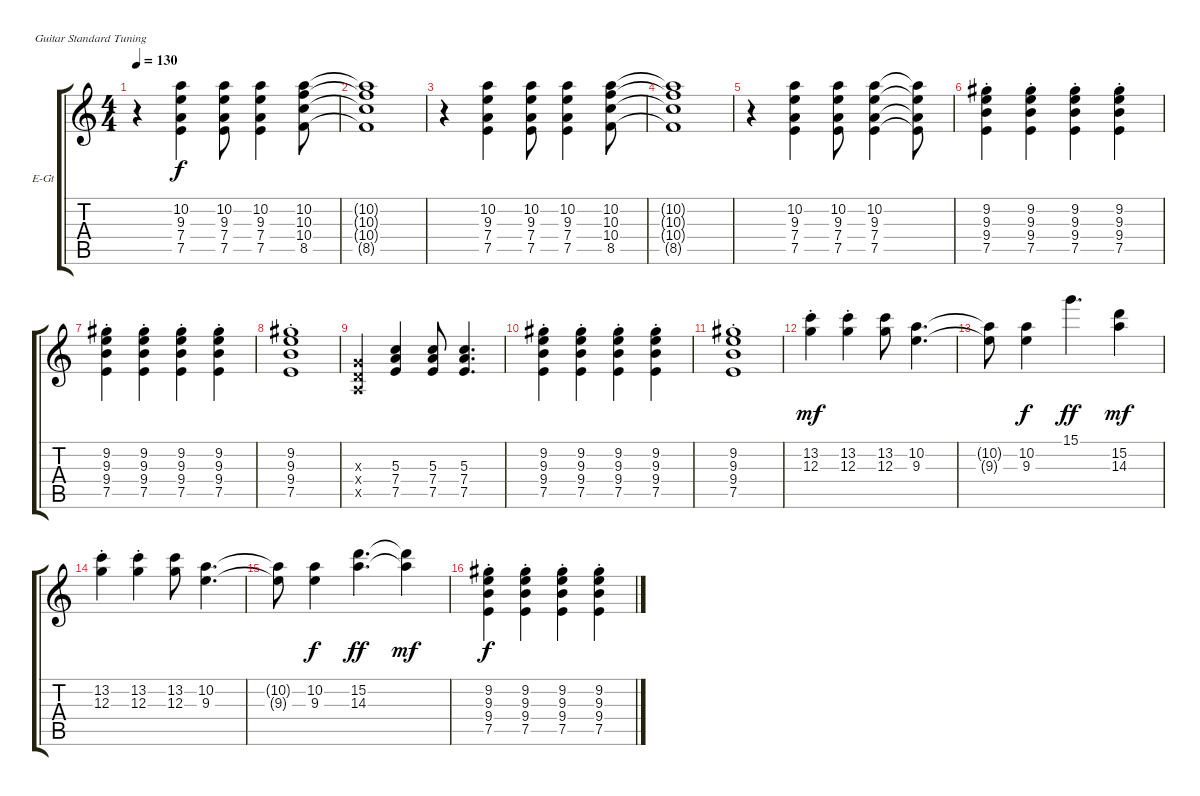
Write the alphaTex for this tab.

\defaultSystemsLayout 4
\bracketExtendMode groupsimilarinstruments
\firstSystemTrackNameOrientation horizontal
\otherSystemsTrackNameOrientation horizontal
\track ("Ю. Каспарян " "E-Gt") {instrument overdrivenguitar}
\staff {score tabs}
\tuning (E4 B3 G3 D3 A2 E2)
\ts (4 4)
\tempo 130
\clef g2
\ks c
r.4{dy f} (7.5 7.4 9.3 10.2).4 (7.5 7.4 9.3 10.2).8 (7.5 7.4 9.3 10.2).4 (8.5 10.4 10.3 10.2).8 |
(8.5{t} 10.4{t} 10.3{t} 10.2{t}).1 |
r.4 (7.5 7.4 9.3 10.2).4 (7.5 7.4 9.3 10.2).8 (7.5 7.4 9.3 10.2).4 (8.5 10.4 10.3 10.2).8 |
(8.5{t} 10.4{t} 10.3{t} 10.2{t}).1 |
r.4 (7.5 7.4 9.3 10.2).4 (7.5 7.4 9.3 10.2).8 (7.5 7.4 9.3 10.2).4 (7.5{t} 7.4{t} 9.3{t} 10.2{t}).8 |
(7.5{st} 9.4{st} 9.3{st} 9.2{st}).4 (7.5{st} 9.4{st} 9.3{st} 9.2{st}).4 (7.5{st} 9.4{st} 9.3{st} 9.2{st}).4 (7.5{st} 9.4{st} 9.3{st} 9.2{st}).4 |
(7.5{st} 9.4{st} 9.3{st} 9.2{st}).4 (7.5{st} 9.4{st} 9.3{st} 9.2{st}).4 (7.5{st} 9.4{st} 9.3{st} 9.2{st}).4 (7.5{st} 9.4{st} 9.3{st} 9.2{st}).4 |
(7.5{st} 9.4{st} 9.3{st} 9.2{st}).1 |
(0.3{x} 0.4{x} 0.5{x}).4 (7.5 7.4 5.3).4 (5.3 7.4 7.5).8 (7.5 7.4 5.3).4{d} |
(7.5{st} 9.4{st} 9.3{st} 9.2{st}).4 (7.5{st} 9.4{st} 9.3{st} 9.2{st}).4 (7.5{st} 9.4{st} 9.3{st} 9.2{st}).4 (7.5{st} 9.4{st} 9.3{st} 9.2{st}).4 |
(7.5{st} 9.4{st} 9.3{st} 9.2{st}).1 |
(13.2{st} 12.3{st}).4{dy mf} (13.2{st} 12.3{st}).4 (13.2 12.3).8 (10.2 9.3).4{d} |
(10.2{t} 9.3{t}).8 (10.2 9.3).4{dy f} 15.1.4{d dy ff} (15.2 14.3).4{dy mf} |
(13.2{st} 12.3{st}).4 (13.2{st} 12.3{st}).4 (13.2 12.3).8 (10.2 9.3).4{d} |
(10.2{t} 9.3{t}).8 (10.2 9.3).4{dy f} (15.2 14.3).4{d dy ff} (15.2{t} 14.3{t}).4{dy mf} |
(7.5{st} 9.4{st} 9.3{st} 9.2{st}).4{dy f} (7.5{st} 9.4{st} 9.3{st} 9.2{st}).4 (7.5{st} 9.4{st} 9.3{st} 9.2{st}).4 (7.5{st} 9.4{st} 9.3{st} 9.2{st}).4
